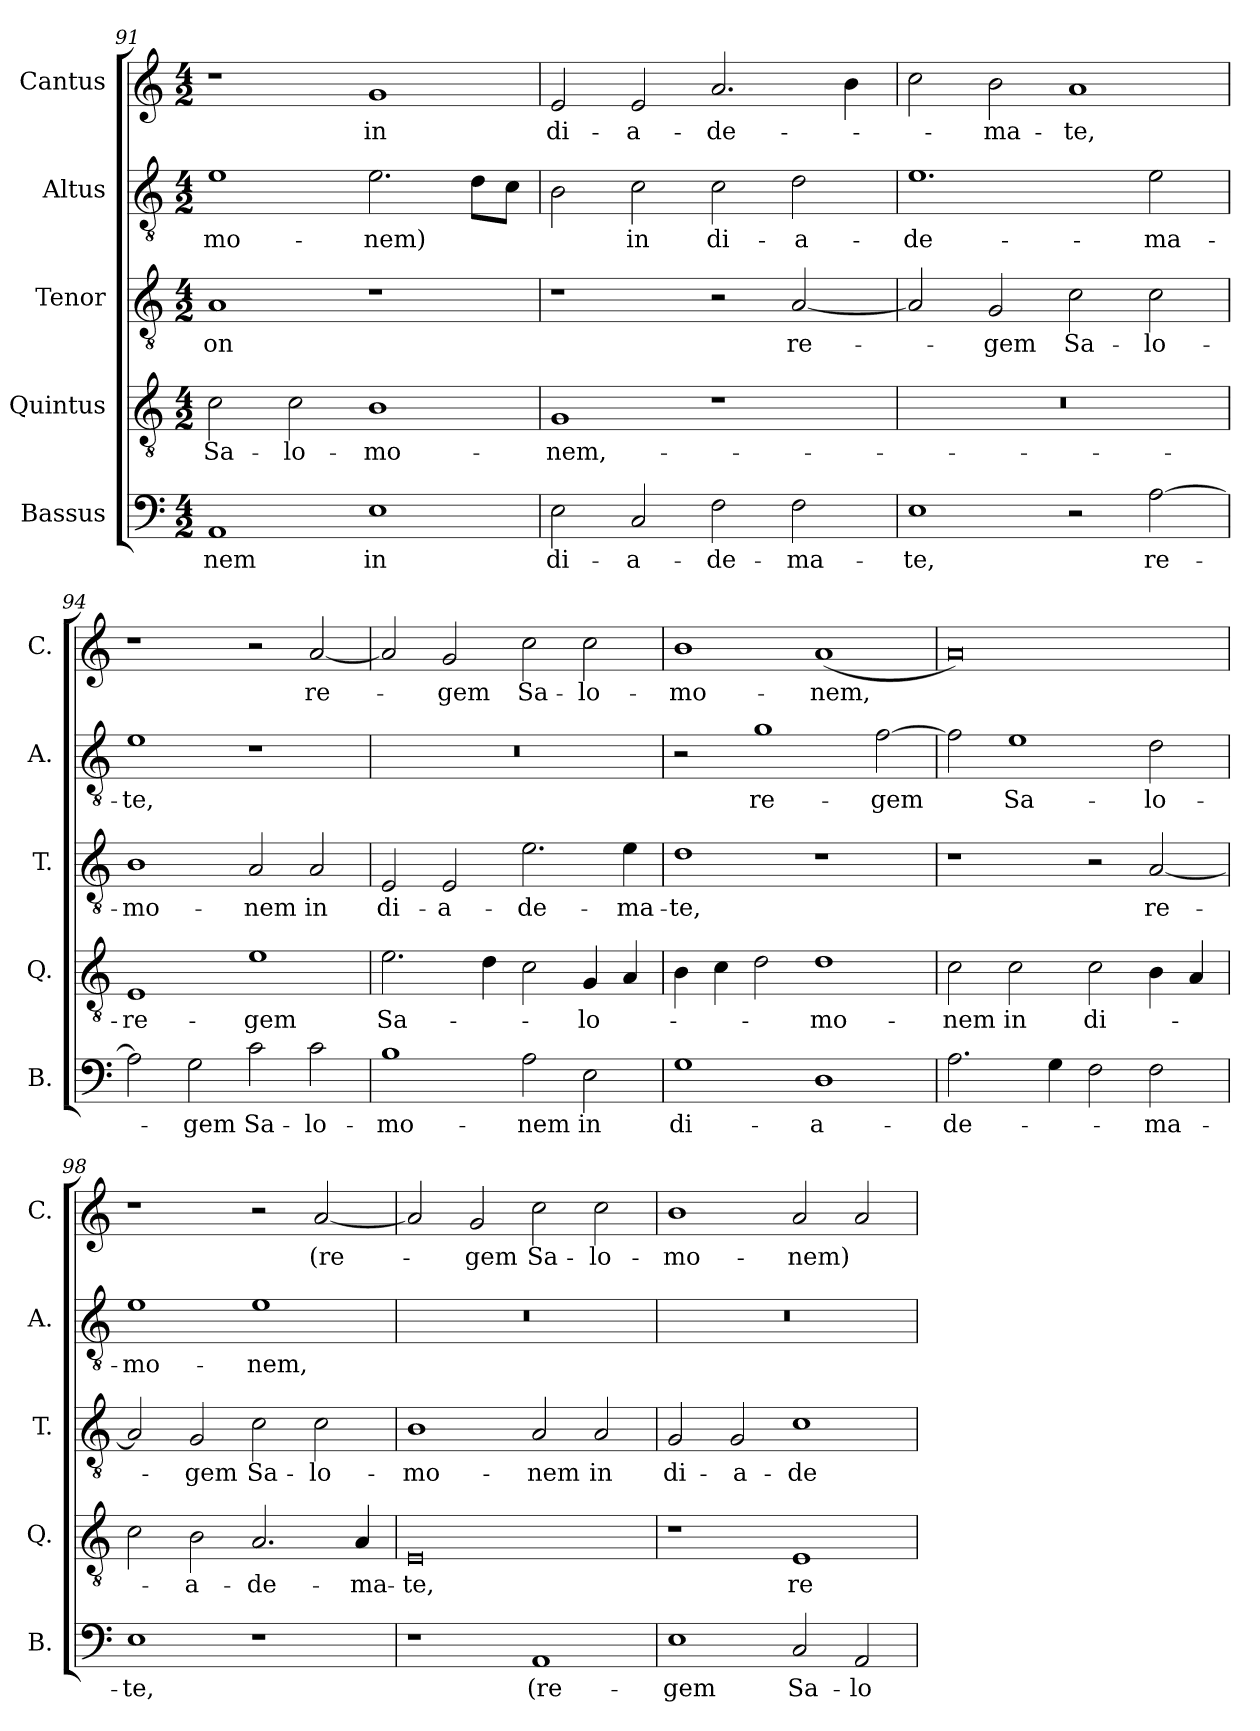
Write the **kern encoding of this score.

**kern	**text	**kern	**text	**kern	**text	**kern	**text	**kern	**text
*part5	*part5	*part4	*part4	*part3	*part3	*part2	*part2	*part1	*part1
*staff5	*staff5	*staff4	*staff4	*staff3	*staff3	*staff2	*staff2	*staff1	*staff1
*I"Bassus	*	*I"Quintus	*	*I"Tenor	*	*I"Altus	*	*I"Cantus	*
*I'B.	*	*I'Q.	*	*I'T.	*	*I'A.	*	*I'C.	*
*clefF4	*	*clefGv2	*	*clefGv2	*	*clefGv2	*	*clefG2	*
*k[]	*	*k[]	*	*k[]	*	*k[]	*	*k[]	*
*M4/2	*	*M4/2	*	*M4/2	*	*M4/2	*	*M4/2	*
=91	=91	=91	=91	=91	=91	=91	=91	=91	=91
1AA	-nem	2c\	Sa-	1A	-on	1e	-mo-	1r	.
.	.	2c\	-lo-	.	.	.	.	.	.
1E	in	1B	-mo­-	1r	.	2.e\	-nem)	1g	in
.	.	.	.	.	.	8d\L	.	.	.
.	.	.	.	.	.	8c\J	.	.	.
=92	=92	=92	=92	=92	=92	=92	=92	=92	=92
2E\	di-	1G	-nem,-	1r	.	2B\	.	2e/	di-
2C/	-a­-	.	.	.	.	2c\	in	2e/	-a­-
2F\	-de-	1r	.	2r	.	2c\	di­-	2.a/	-de-
2F\	-ma-	.	.	[2A/	re-	2d\	-a-	.	.
.	.	.	.	.	.	.	.	4b\	.
=93	=93	=93	=93	=93	=93	=93	=93	=93	=93
1E	-te,	0r	.	2A/]	.	1.e	-de­-	2cc\	.
.	.	.	.	2G/	-gem	.	.	2b\	-ma-
2r	.	.	.	2c\	Sa-	.	.	1a	-te,
[2A\	re-	.	.	2c\	-lo­-	2e\	-ma­-	.	.
=94	=94	=94	=94	=94	=94	=94	=94	=94	=94
2A\]	.	1E	-re-	1B	-mo-	1e	-te,	1r	.
2G\	-gem	.	.	.	.	.	.	.	.
2c\	Sa-	1e	-gem	2A/	-nem	1r	.	2r	.
2c\	-lo-	.	.	2A/	in	.	.	[2a/	re-
=95	=95	=95	=95	=95	=95	=95	=95	=95	=95
1B	-mo-	2.e\	Sa-	2E/	di­-	0r	.	2a/]	.
.	.	.	.	2E/	-a­-	.	.	2g/	-gem
.	.	4d\	.	.	.	.	.	.	.
2A\	-nem	2c\	.	2.e\	-de­-	.	.	2cc\	Sa-
2E\	in	4G/	-lo­-	.	.	.	.	2cc\	-lo-
.	.	4A/	.	4e\	-ma­-	.	.	.	.
=96	=96	=96	=96	=96	=96	=96	=96	=96	=96
1G	di­-	4B\	.	1d	-te,	2r	.	1b	-mo­-
.	.	4c\	.	.	.	.	.	.	.
.	.	2d\	.	.	.	1g	re­-	.	.
1D	-a­-	1d	-mo-	1r	.	.	.	(<1a	-nem,
.	.	.	.	.	.	[2f\	-gem	.	.
=97	=97	=97	=97	=97	=97	=97	=97	=97	=97
2.A\	-de­-	2c\	-nem	1r	.	2f\]	.	0a)	.
.	.	2c\	in	.	.	1e	Sa­-	.	.
4G\	.	.	.	.	.	.	.	.	.
2F\	.	2c\	di­-	2r	.	.	.	.	.
2F\	-ma-	4B\	.	[2A/	re-	2d\	-lo-	.	.
.	.	4A/	.	.	.	.	.	.	.
=98	=98	=98	=98	=98	=98	=98	=98	=98	=98
1E	-te,	2c\	.	2A/]	.	1e	-mo-	1r	.
.	.	2B\	-a­-	2G/	-gem	.	.	.	.
1r	.	2.A/	-de­-	2c\	Sa-	1e	-nem,	2r	.
.	.	.	.	2c\	-lo­-	.	.	[2a/	(re­-
.	.	4A/	-ma-	.	.	.	.	.	.
=99	=99	=99	=99	=99	=99	=99	=99	=99	=99
1r	.	0E	-te,	1B	-mo­-	0r	.	2a/]	.
.	.	.	.	.	.	.	.	2g/	-gem
1AA	(re­-	.	.	2A/	-nem	.	.	2cc\	Sa-
.	.	.	.	2A/	in	.	.	2cc\	-lo-
=100	=100	=100	=100	=100	=100	=100	=100	=100	=100
1E	-gem	1r	.	2G/	di-	0r	.	1b	-mo-
.	.	.	.	2G/	-a-	.	.	.	.
2C/	Sa­-	1E	re-	1c	-de-	.	.	2a/	-nem)
2AA/	-lo-	.	.	.	.	.	.	2a/	.
=	=	=	=	=	=	=	=	=	=
*-	*-	*-	*-	*-	*-	*-	*-	*-	*-
